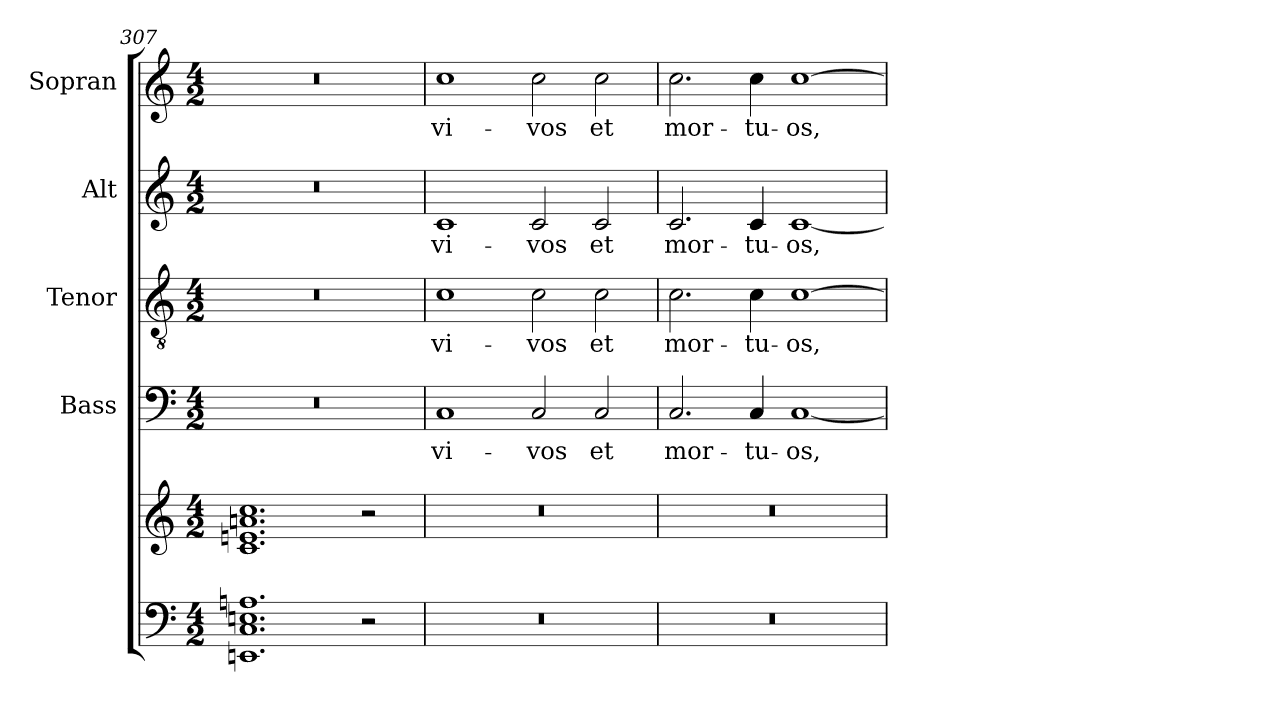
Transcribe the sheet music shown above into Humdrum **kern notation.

**kern	**kern	**kern	**text	**kern	**text	**kern	**text	**kern	**text
*part5	*part5	*part4	*part4	*part3	*part3	*part2	*part2	*part1	*part1
*staff6	*staff5	*staff4	*staff4	*staff3	*staff3	*staff2	*staff2	*staff1	*staff1
*	*	*I"Bass	*	*I"Tenor	*	*I"Alt	*	*I"Sopran	*
*	*	*I'B.	*	*I'T.	*	*I'A.	*	*I'S.	*
*clefF4	*clefG2	*clefF4	*	*clefGv2	*	*clefG2	*	*clefG2	*
*k[]	*k[]	*k[]	*	*k[]	*	*k[]	*	*k[]	*
*C:	*C:	*C:	*	*C:	*	*C:	*	*C:	*
*M4/2	*M4/2	*M4/2	*	*M4/2	*	*M4/2	*	*M4/2	*
=307	=307	=307	=307	=307	=307	=307	=307	=307	=307
1.EEn 1.C 1.En 1.An	1.c 1.en 1.an 1.cc	0r	.	0r	.	0r	.	0r	.
2r	2r	.	.	.	.	.	.	.	.
=308	=308	=308	=308	=308	=308	=308	=308	=308	=308
!	!	!	!LO:LY:b	!	!LO:LY:b	!	!LO:LY:b	!	!LO:LY:b
0r	0r	1C	vi-	1c	vi-	1c	vi-	1cc	vi-
!	!	!	!LO:LY:b	!	!LO:LY:b	!	!LO:LY:b	!	!LO:LY:b
.	.	2C/	-vos	2c\	-vos	2c/	-vos	2cc\	-vos
!	!	!	!LO:LY:b	!	!LO:LY:b	!	!LO:LY:b	!	!LO:LY:b
.	.	2C/	et	2c\	et	2c/	et	2cc\	et
=309	=309	=309	=309	=309	=309	=309	=309	=309	=309
!	!	!	!LO:LY:b	!	!LO:LY:b	!	!LO:LY:b	!	!LO:LY:b
0r	0r	2.C/	mor-	2.c\	mor-	2.c/	mor-	2.cc\	mor-
!	!	!	!LO:LY:b	!	!LO:LY:b	!	!LO:LY:b	!	!LO:LY:b
.	.	4C/	-tu-	4c\	-tu-	4c/	-tu-	4cc\	-tu-
!	!	!	!LO:LY:b	!	!LO:LY:b	!	!LO:LY:b	!	!LO:LY:b
.	.	[1C	-os,	[1c	-os,	[1c	-os,	[1cc	-os,
=	=	=	=	=	=	=	=	=	=
*-	*-	*-	*-	*-	*-	*-	*-	*-	*-
